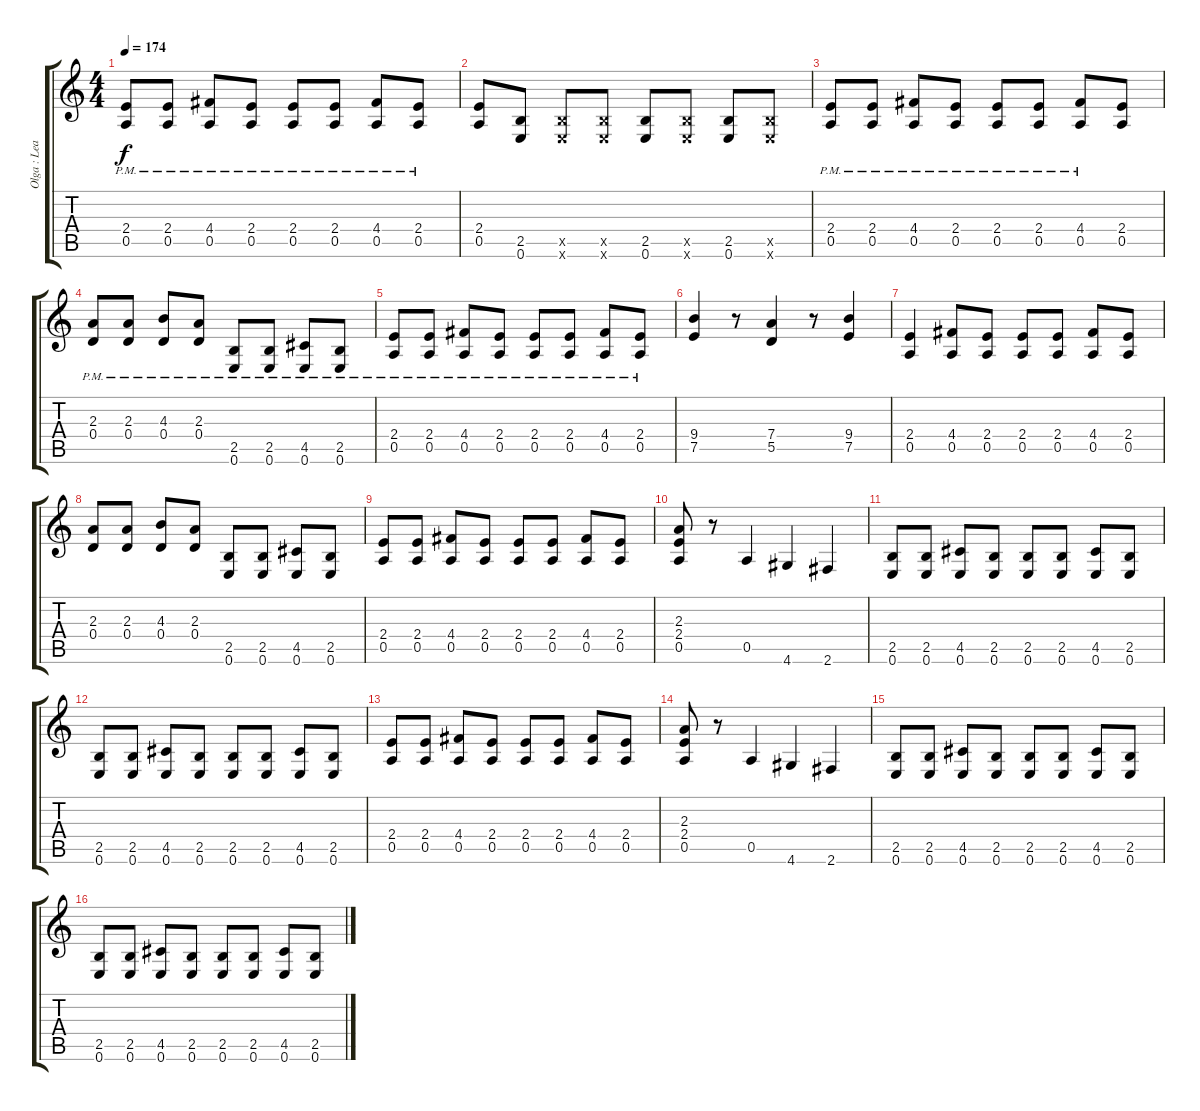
\track ("Olga : Lead Guitar" "Olga : Lea") {instrument overdrivenguitar}
\staff {score tabs}
\tuning (E4 B3 G3 D3 A2 E2) {hide}
\ts (4 4)
\tempo 174
\clef g2
\ks c
(2.4{pm} 0.5{pm}).8{dy f} (2.4{pm} 0.5{pm}).8 (4.4{pm} 0.5{pm}).8 (2.4{pm} 0.5{pm}).8 (2.4{pm} 0.5{pm}).8 (2.4{pm} 0.5{pm}).8 (4.4{pm} 0.5{pm}).8 (2.4{pm} 0.5{pm}).8 |
(2.4 0.5).8 (2.5 0.6).8 (2.5{x} 0.6{x}).8 (2.5{x} 0.6{x}).8 (2.5 0.6).8 (2.5{x} 0.6{x}).8 (2.5 0.6).8 (2.5{x} 0.6{x}).8 |
(2.4{pm} 0.5{pm}).8 (2.4{pm} 0.5{pm}).8 (4.4{pm} 0.5{pm}).8 (2.4{pm} 0.5{pm}).8 (2.4{pm} 0.5{pm}).8 (2.4{pm} 0.5{pm}).8 (4.4{pm} 0.5{pm}).8 (2.4 0.5).8 |
(2.3{pm} 0.4{pm}).8 (2.3{pm} 0.4{pm}).8 (4.3{pm} 0.4{pm}).8 (2.3{pm} 0.4{pm}).8 (2.5{pm} 0.6{pm}).8 (2.5{pm} 0.6{pm}).8 (4.5{pm} 0.6{pm}).8 (2.5{pm} 0.6{pm}).8 |
(2.4{pm} 0.5{pm}).8 (2.4{pm} 0.5{pm}).8 (4.4{pm} 0.5{pm}).8 (2.4{pm} 0.5{pm}).8 (2.4{pm} 0.5{pm}).8 (2.4{pm} 0.5{pm}).8 (4.4{pm} 0.5{pm}).8 (2.4{pm} 0.5{pm}).8 |
(9.4 7.5).4 r.8 (7.4 5.5).4 r.8 (9.4 7.5).4 |
(2.4 0.5).4 (4.4 0.5).8 (2.4 0.5).8 (2.4 0.5).8 (2.4 0.5).8 (4.4 0.5).8 (2.4 0.5).8 |
(2.3 0.4).8 (2.3 0.4).8 (4.3 0.4).8 (2.3 0.4).8 (2.5 0.6).8 (2.5 0.6).8 (4.5 0.6).8 (2.5 0.6).8 |
(2.4 0.5).8 (2.4 0.5).8 (4.4 0.5).8 (2.4 0.5).8 (2.4 0.5).8 (2.4 0.5).8 (4.4 0.5).8 (2.4 0.5).8 |
(2.3 2.4 0.5).8 r.8 0.5.4 4.6.4 2.6.4 |
(2.5 0.6).8 (2.5 0.6).8 (4.5 0.6).8 (2.5 0.6).8 (2.5 0.6).8 (2.5 0.6).8 (4.5 0.6).8 (2.5 0.6).8 |
(2.5 0.6).8 (2.5 0.6).8 (4.5 0.6).8 (2.5 0.6).8 (2.5 0.6).8 (2.5 0.6).8 (4.5 0.6).8 (2.5 0.6).8 |
(2.4 0.5).8 (2.4 0.5).8 (4.4 0.5).8 (2.4 0.5).8 (2.4 0.5).8 (2.4 0.5).8 (4.4 0.5).8 (2.4 0.5).8 |
(2.3 2.4 0.5).8 r.8 0.5.4 4.6.4 2.6.4 |
(2.5 0.6).8 (2.5 0.6).8 (4.5 0.6).8 (2.5 0.6).8 (2.5 0.6).8 (2.5 0.6).8 (4.5 0.6).8 (2.5 0.6).8 |
(2.5 0.6).8 (2.5 0.6).8 (4.5 0.6).8 (2.5 0.6).8 (2.5 0.6).8 (2.5 0.6).8 (4.5 0.6).8 (2.5 0.6).8
